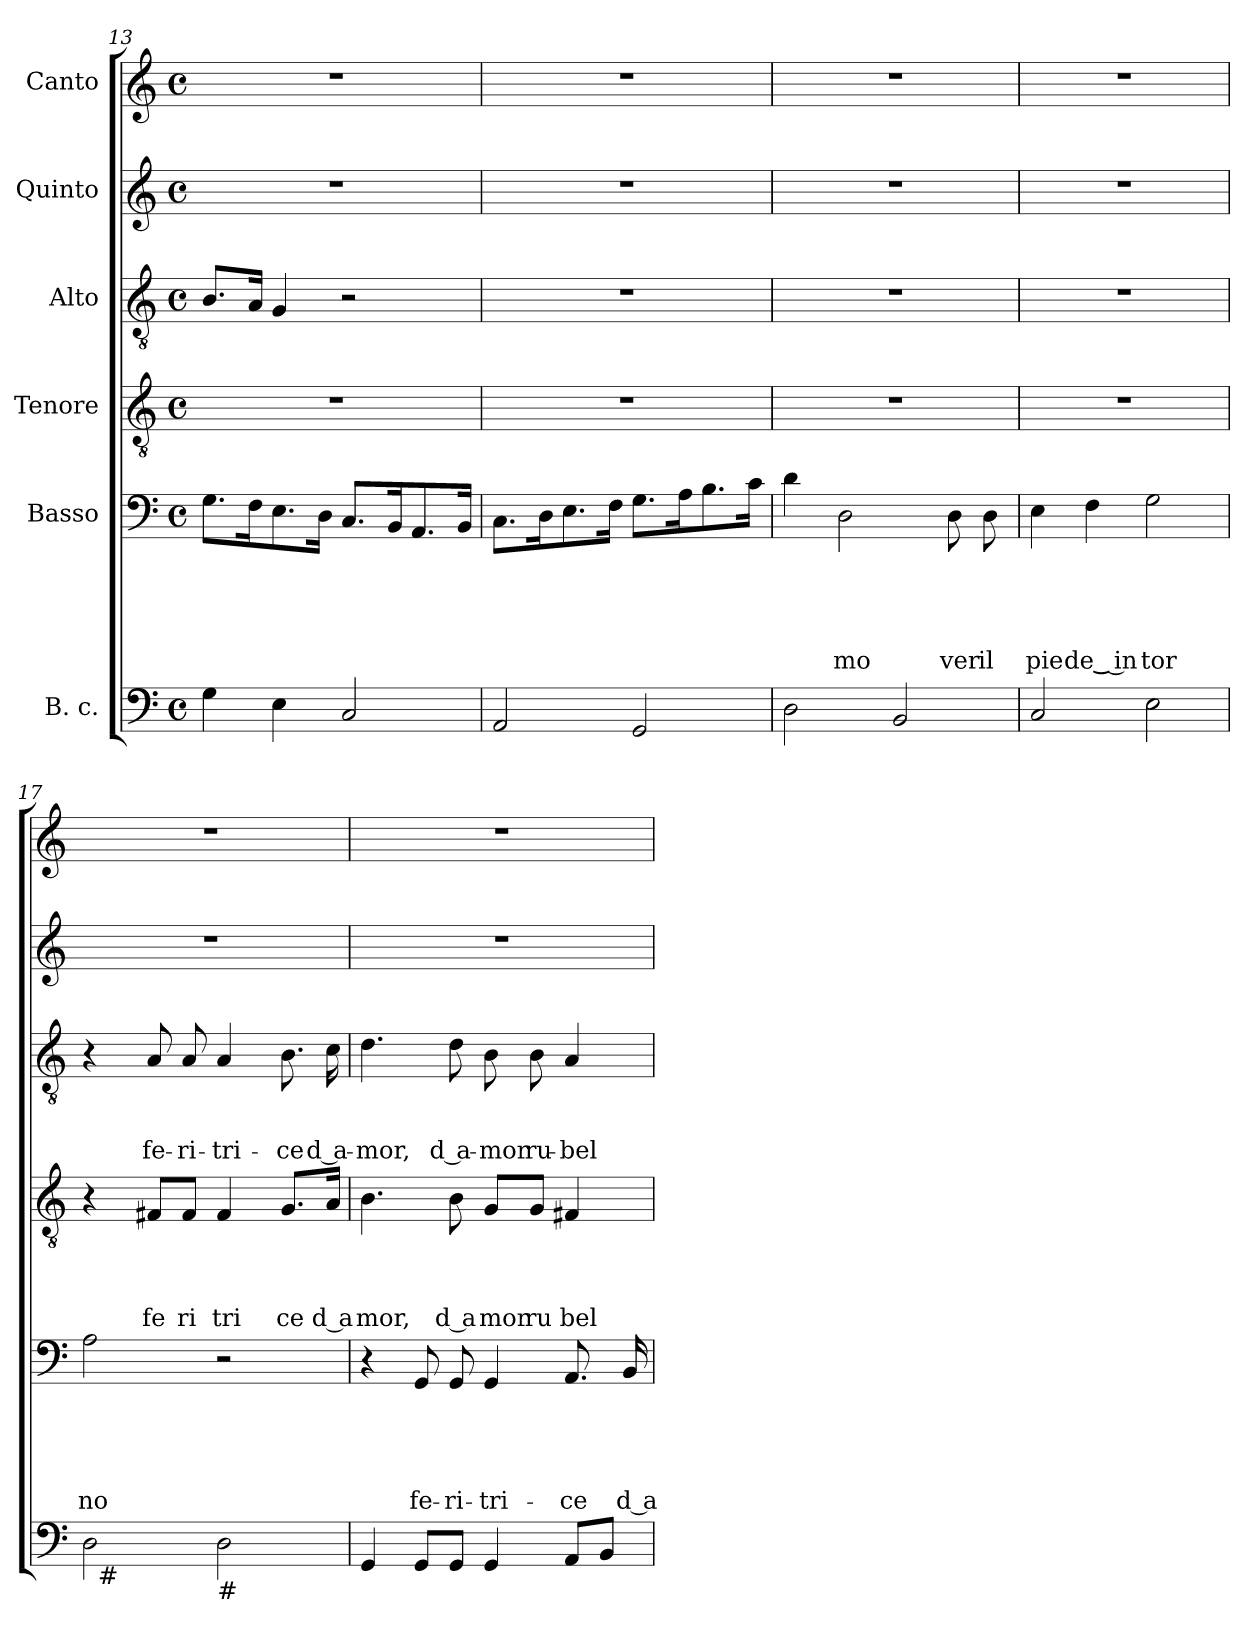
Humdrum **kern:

**kern	**kern	**text	**text	**text	**text	**text	**kern	**text	**text	**text	**text	**kern	**text	**text	**text	**kern	**kern
*part6	*part5	*part5	*part5	*part5	*part5	*part5	*part4	*part4	*part4	*part4	*part4	*part3	*part3	*part3	*part3	*part2	*part1
*staff6	*staff5	*staff5	*staff5	*staff5	*staff5	*staff5	*staff4	*staff4	*staff4	*staff4	*staff4	*staff3	*staff3	*staff3	*staff3	*staff2	*staff1
*I"B. c.	*I"Basso	*	*	*	*	*	*I"Tenore	*	*	*	*	*I"Alto	*	*	*	*I"Quinto	*I"Canto
*clefF4	*clefF4	*	*	*	*	*	*clefGv2	*	*	*	*	*clefGv2	*	*	*	*clefG2	*clefG2
*k[]	*k[]	*	*	*	*	*	*k[]	*	*	*	*	*k[]	*	*	*	*k[]	*k[]
*C:	*C:	*	*	*	*	*	*C:	*	*	*	*	*C:	*	*	*	*C:	*C:
*M4/4	*M4/4	*	*	*	*	*	*M4/4	*	*	*	*	*M4/4	*	*	*	*M4/4	*M4/4
*met(c)	*met(c)	*	*	*	*	*	*met(c)	*	*	*	*	*met(c)	*	*	*	*met(c)	*met(c)
=13	=13	=13	=13	=13	=13	=13	=13	=13	=13	=13	=13	=13	=13	=13	=13	=13	=13
4G\	8.G\L	.	.	.	.	.	1r	.	.	.	.	8.B/L	.	.	.	1r	1r
.	16F\k	.	.	.	.	.	.	.	.	.	.	16A/Jk	.	.	.	.	.
4E\	8.E\	.	.	.	.	.	.	.	.	.	.	4G/	.	.	.	.	.
.	16D\Jk	.	.	.	.	.	.	.	.	.	.	.	.	.	.	.	.
2C/	8.C/L	.	.	.	.	.	.	.	.	.	.	2r	.	.	.	.	.
.	16BB/k	.	.	.	.	.	.	.	.	.	.	.	.	.	.	.	.
.	8.AA/	.	.	.	.	.	.	.	.	.	.	.	.	.	.	.	.
.	16BB/Jk	.	.	.	.	.	.	.	.	.	.	.	.	.	.	.	.
=14	=14	=14	=14	=14	=14	=14	=14	=14	=14	=14	=14	=14	=14	=14	=14	=14	=14
2AA/	8.C\L	.	.	.	.	.	1r	.	.	.	.	1r	.	.	.	1r	1r
.	16D\k	.	.	.	.	.	.	.	.	.	.	.	.	.	.	.	.
.	8.E\	.	.	.	.	.	.	.	.	.	.	.	.	.	.	.	.
.	16F\Jk	.	.	.	.	.	.	.	.	.	.	.	.	.	.	.	.
2GG/	8.G\L	.	.	.	.	.	.	.	.	.	.	.	.	.	.	.	.
.	16A\k	.	.	.	.	.	.	.	.	.	.	.	.	.	.	.	.
.	8.B\	.	.	.	.	.	.	.	.	.	.	.	.	.	.	.	.
.	16c\Jk	.	.	.	.	.	.	.	.	.	.	.	.	.	.	.	.
=15	=15	=15	=15	=15	=15	=15	=15	=15	=15	=15	=15	=15	=15	=15	=15	=15	=15
2D\	4d\	.	.	.	.	.	1r	.	.	.	.	1r	.	.	.	1r	1r
!	!	!	!	!	!	!LO:LY:b	!	!	!	!	!	!	!	!	!	!	!
.	2D\	.	.	.	.	mo	.	.	.	.	.	.	.	.	.	.	.
2BB/	.	.	.	.	.	.	.	.	.	.	.	.	.	.	.	.	.
!	!	!	!	!	!	!LO:LY:b	!	!	!	!	!	!	!	!	!	!	!
.	8D\	.	.	.	.	ver	.	.	.	.	.	.	.	.	.	.	.
!	!	!	!	!	!	!LO:LY:b	!	!	!	!	!	!	!	!	!	!	!
.	8D\	.	.	.	.	il	.	.	.	.	.	.	.	.	.	.	.
=16	=16	=16	=16	=16	=16	=16	=16	=16	=16	=16	=16	=16	=16	=16	=16	=16	=16
!	!	!	!	!	!	!LO:LY:b	!	!	!	!	!	!	!	!	!	!	!
2C/	4E\	.	.	.	.	pie	1r	.	.	.	.	1r	.	.	.	1r	1r
!	!	!	!	!	!	!LO:LY:b:rj	!	!	!	!	!	!	!	!	!	!	!
.	4F\	.	.	.	.	de‿ in	.	.	.	.	.	.	.	.	.	.	.
!	!	!	!	!	!	!LO:LY:b	!	!	!	!	!	!	!	!	!	!	!
2E\	2G\	.	.	.	.	tor	.	.	.	.	.	.	.	.	.	.	.
!!LO:PB:g=z
=17	=17	=17	=17	=17	=17	=17	=17	=17	=17	=17	=17	=17	=17	=17	=17	=17	=17
!	!	!	!	!	!	!LO:LY:b	!	!	!	!	!	!	!	!	!	!	!
*^	*	*	*	*	*	*	*	*	*	*	*	*	*	*	*	*	*
2D\	32ryy	2A\	.	.	.	.	no	4r	.	.	.	.	4r	.	.	.	1r	1r
!	!LO:TX:b:t=#	!	!	!	!	!	!	!	!	!	!	!	!	!	!	!	!	!
.	2ryy	.	.	.	.	.	.	.	.	.	.	.	.	.	.	.	.	.
!	!	!	!	!	!	!	!	!	!	!	!	!LO:LY:b	!	!	!	!LO:LY:b	!	!
.	.	.	.	.	.	.	.	8F#X/L	.	.	.	fe	8A/	.	.	-fe-	.	.
!	!	!	!	!	!	!	!	!	!	!	!	!LO:LY:b	!	!	!	!LO:LY:b	!	!
.	.	.	.	.	.	.	.	8F#/J	.	.	.	ri	8A/	.	.	-ri-	.	.
!LO:TX:b:t=#	!	!	!	!	!	!	!	!	!	!	!	!	!	!	!	!	!	!
!	!	!	!	!	!	!	!	!	!	!	!	!LO:LY:b	!	!	!	!LO:LY:b	!	!
2D\	.	2r	.	.	.	.	.	4F#/	.	.	.	tri	4A/	.	.	-tri-	.	.
.	4...ryy	.	.	.	.	.	.	.	.	.	.	.	.	.	.	.	.	.
!	!	!	!	!	!	!	!	!	!	!	!	!LO:LY:b	!	!	!	!LO:LY:b	!	!
.	.	.	.	.	.	.	.	8.G/L	.	.	.	ce	8.B\	.	.	-ce	.	.
!	!	!	!	!	!	!	!	!	!	!	!	!LO:LY:b:rj	!	!	!	!LO:LY:b:rj	!	!
.	.	.	.	.	.	.	.	16A/Jk	.	.	.	d a	16c\	.	.	d a-	.	.
=18	=18	=18	=18	=18	=18	=18	=18	=18	=18	=18	=18	=18	=18	=18	=18	=18	=18	=18
!	!	!	!	!	!	!	!	!	!	!	!	!LO:LY:b	!	!	!	!LO:LY:b	!	!
*v	*v	*	*	*	*	*	*	*	*	*	*	*	*	*	*	*	*	*
4GG/	4r	.	.	.	.	.	4.B\	.	.	.	mor,	4.d\	.	.	-mor,	1r	1r
!	!	!	!	!	!	!LO:LY:b	!	!	!	!	!	!	!	!	!	!	!
8GG/L	8GG/	.	.	.	.	fe-	.	.	.	.	.	.	.	.	.	.	.
!	!	!	!	!	!	!LO:LY:b	!	!	!	!	!LO:LY:b:rj	!	!	!	!LO:LY:b:rj	!	!
8GG/J	8GG/	.	.	.	.	-ri-	8B\	.	.	.	d a	8d\	.	.	d a-	.	.
!	!	!	!	!	!	!LO:LY:b	!	!	!	!	!LO:LY:b	!	!	!	!LO:LY:b	!	!
4GG/	4GG/	.	.	.	.	-tri-	8G/L	.	.	.	mor	8B\	.	.	-mor	.	.
!	!	!	!	!	!	!	!	!	!	!	!LO:LY:b	!	!	!	!LO:LY:b	!	!
.	.	.	.	.	.	.	8G/J	.	.	.	ru	8B\	.	.	ru-	.	.
!	!	!	!	!	!	!LO:LY:b	!	!	!	!	!LO:LY:b	!	!	!	!LO:LY:b	!	!
8AA/L	8.AA/	.	.	.	.	-ce	4F#X/	.	.	.	bel	4A/	.	.	-bel-	.	.
8BB/J	.	.	.	.	.	.	.	.	.	.	.	.	.	.	.	.	.
!	!	!	!	!	!	!LO:LY:b:rj	!	!	!	!	!	!	!	!	!	!	!
.	16BB/	.	.	.	.	d a-	.	.	.	.	.	.	.	.	.	.	.
=	=	=	=	=	=	=	=	=	=	=	=	=	=	=	=	=	=
*-	*-	*-	*-	*-	*-	*-	*-	*-	*-	*-	*-	*-	*-	*-	*-	*-	*-
